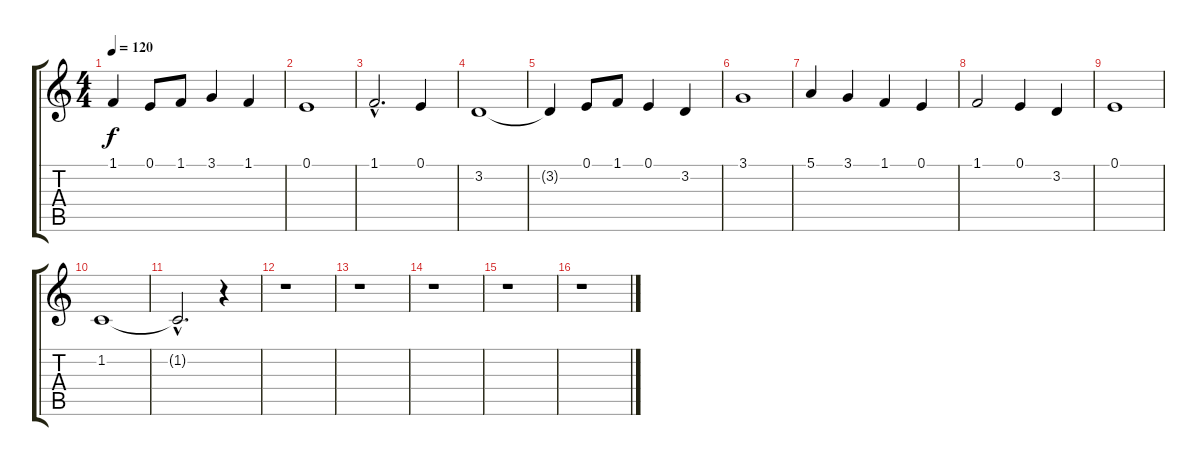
\track "" {instrument choiraahs}
\staff {score tabs}
\tuning (E4 B3 G3 D3 A2 E2) {hide}
\ts (4 4)
\tempo 120
\clef g2
\ks c
1.1{t}.4{dy f} 0.1.8 1.1.8 3.1.4 1.1.4 |
0.1.1 |
1.1{hac}.2{d} 0.1.4 |
3.2.1 |
3.2{t}.4 0.1.8 1.1.8 0.1.4 3.2.4 |
3.1.1 |
5.1.4 3.1.4 1.1.4 0.1.4 |
1.1.2 0.1.4 3.2.4 |
0.1.1 |
1.2.1 |
1.2{hac t}.2{d} r.4 |
r.1 |
r.1 |
r.1 |
r.1 |
r.1
